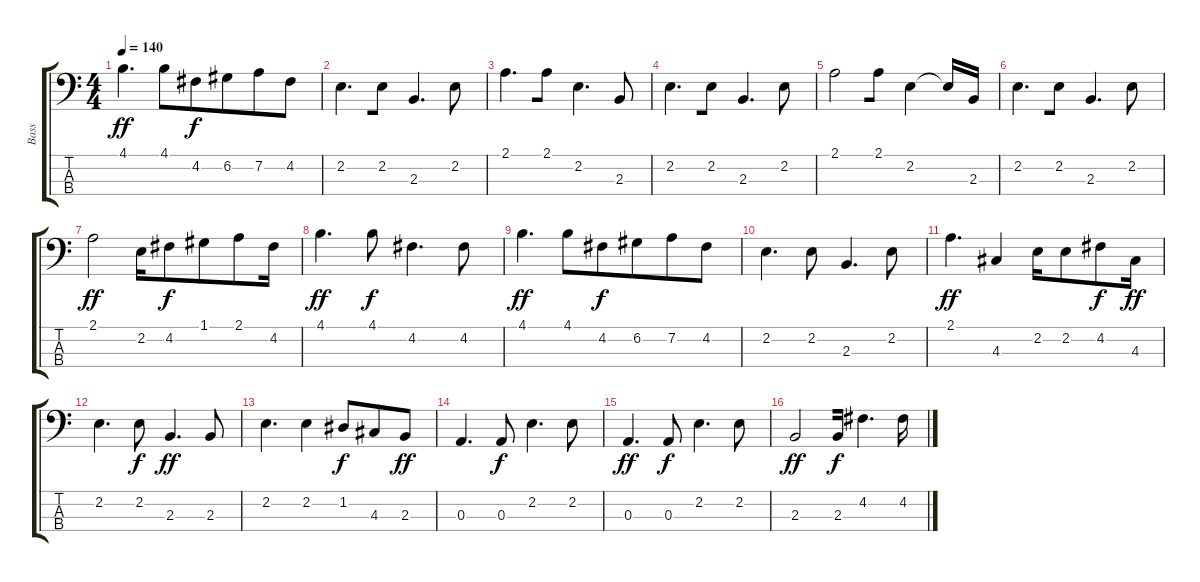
\track ("Bass" "Bass") {instrument electricbassfinger}
\staff {score tabs}
\tuning (G2 D2 A1 E1) {hide}
\ts (4 4)
\tempo 140
\clef f4
\ks c
4.1.4{d dy ff} 4.1.8{beam merge} 4.2.8{dy f beam merge} 6.2.8{beam merge} 7.2.8 4.2.8 |
2.2.4{d beam merge} 2.2.8 2.3.4{d} 2.2.8 |
2.1.4{d beam merge} 2.1.8 2.2.4{d} 2.3.8 |
2.2.4{d beam merge} 2.2.8 2.3.4{d} 2.2.8 |
2.1.2{beam merge} 2.1.8 2.2.4 2.2{t}.16 2.3.16 |
2.2.4{d beam merge} 2.2.8 2.3.4{d} 2.2.8 |
2.1.2{dy ff beam merge} 2.2.16 4.2.8{dy f beam merge} 1.1.8{beam merge} 2.1.8{beam merge} 4.2.16 |
4.1.4{d dy ff} 4.1.8{dy f} 4.2.4{d} 4.2.8 |
4.1.4{d dy ff} 4.1.8{beam merge} 4.2.8{dy f beam merge} 6.2.8{beam merge} 7.2.8 4.2.8 |
2.2.4{d} 2.2.8 2.3.4{d} 2.2.8 |
2.1.4{d dy ff} 4.3.4 2.2.16 2.2.8{beam merge} 4.2.8{dy f} 4.3.16{dy ff} |
2.2.4{d} 2.2.8{dy f} 2.3.4{d dy ff} 2.3.8 |
2.2.4{d beam merge} 2.2.4 1.2.8{dy f beam merge} 4.3.8 2.3.8{dy ff} |
0.3.4{d} 0.3.8{dy f} 2.2.4{d} 2.2.8 |
0.3.4{d dy ff} 0.3.8{dy f} 2.2.4{d} 2.2.8 |
2.3.2{dy ff beam merge} 2.3.16{dy f} 4.2.4{d} 4.2.16
